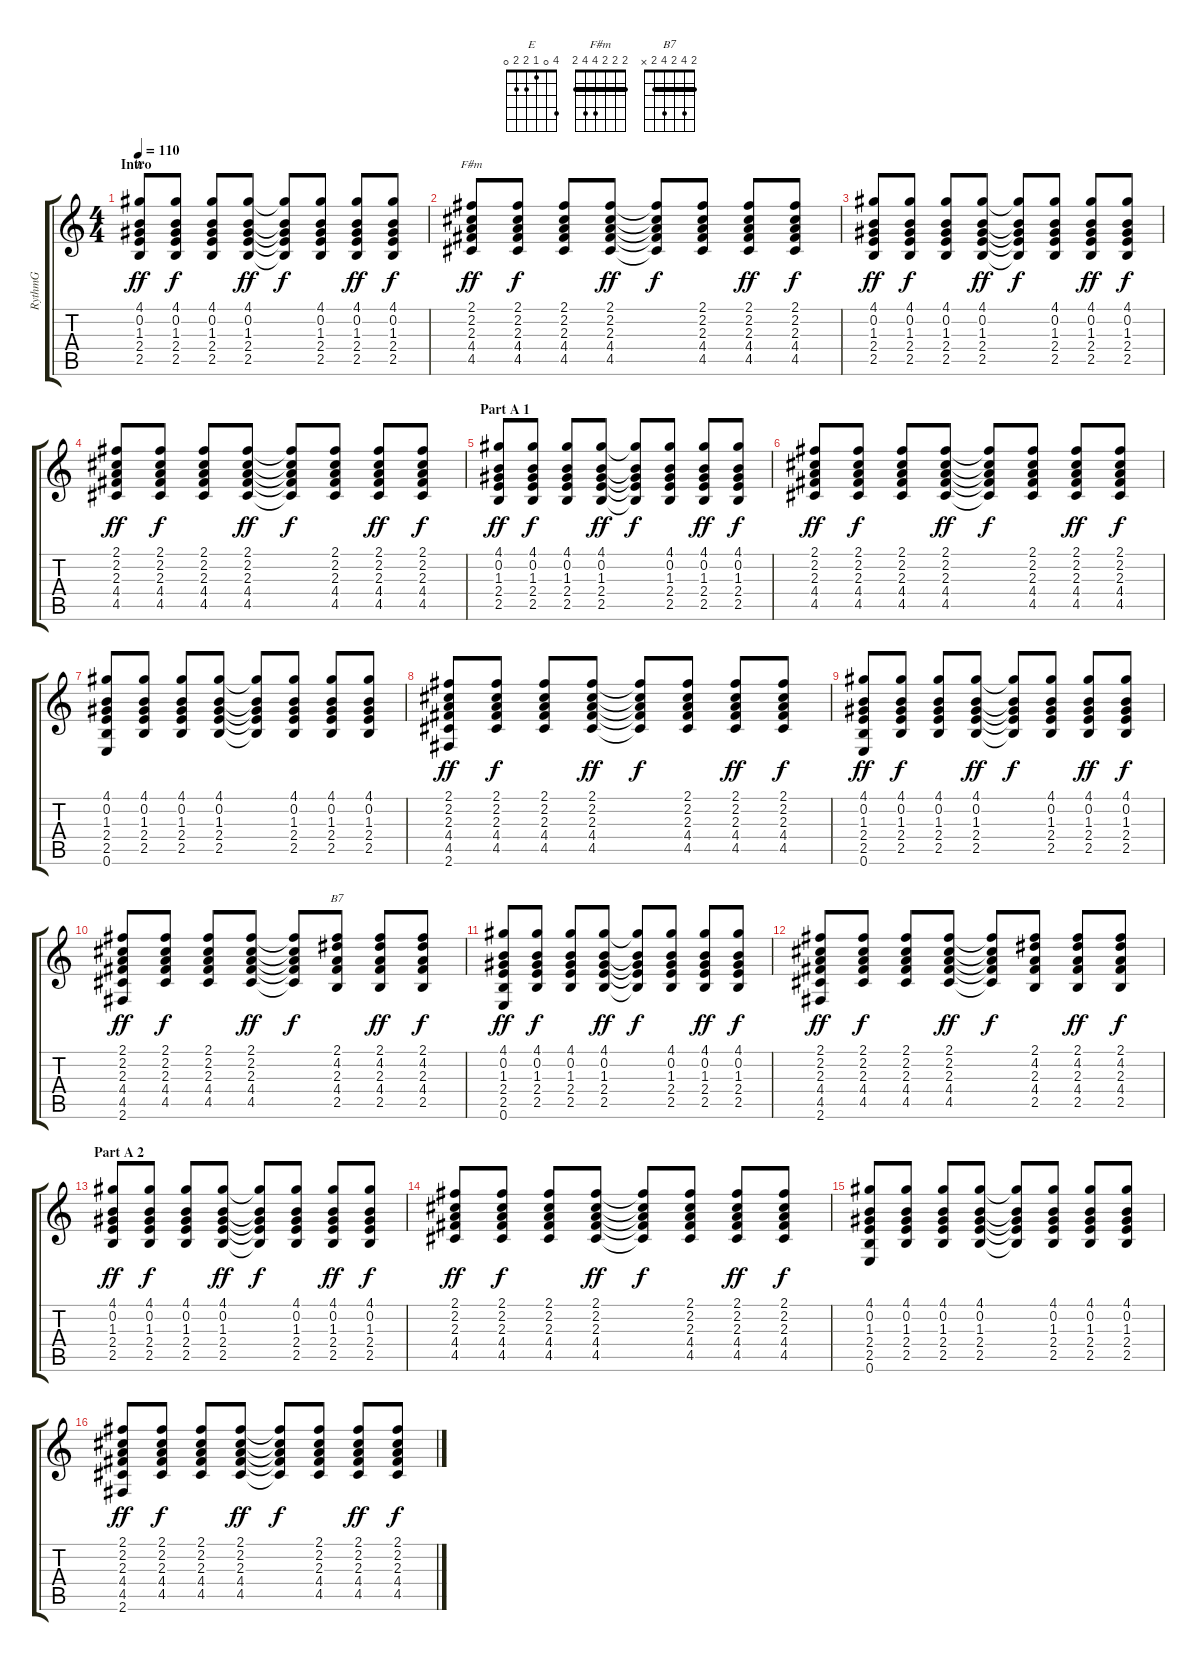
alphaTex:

\track ("RythmG" "RythmG") {instrument acousticguitarsteel}
\staff {score tabs}
\tuning (E4 B3 G3 D3 A2 E2) {hide}
\chord ("E" 4 0 1 2 2 0)
\chord ("F#m" 2 2 2 4 4 2) {barre 2}
\chord ("B7" 2 4 2 4 2 x) {barre 2}
\ts (4 4)
\section ("" "Intro")
\tempo 110
\clef g2
\ks c
(4.1 0.2 1.3 2.4 2.5).8{ch "E" dy ff instrument acousticguitarsteel} (4.1 0.2 1.3 2.4 2.5).8{dy f} (4.1 0.2 1.3 2.4 2.5).8 (4.1 0.2 1.3 2.4 2.5).8{dy ff} (4.1{t} 0.2{t} 1.3{t} 2.4{t} 2.5{t}).8{dy f} (4.1 0.2 1.3 2.4 2.5).8 (4.1 0.2 1.3 2.4 2.5).8{dy ff} (4.1 0.2 1.3 2.4 2.5).8{dy f} |
(2.1 2.2 2.3 4.4 4.5).8{ch "F#m" dy ff} (2.1 2.2 2.3 4.4 4.5).8{dy f} (2.1 2.2 2.3 4.4 4.5).8 (2.1 2.2 2.3 4.4 4.5).8{dy ff} (2.1{t} 2.2{t} 2.3{t} 4.4{t} 4.5{t}).8{dy f} (2.1 2.2 2.3 4.4 4.5).8 (2.1 2.2 2.3 4.4 4.5).8{dy ff} (2.1 2.2 2.3 4.4 4.5).8{dy f} |
(4.1 0.2 1.3 2.4 2.5).8{dy ff} (4.1 0.2 1.3 2.4 2.5).8{dy f} (4.1 0.2 1.3 2.4 2.5).8 (4.1 0.2 1.3 2.4 2.5).8{dy ff} (4.1{t} 0.2{t} 1.3{t} 2.4{t} 2.5{t}).8{dy f} (4.1 0.2 1.3 2.4 2.5).8 (4.1 0.2 1.3 2.4 2.5).8{dy ff} (4.1 0.2 1.3 2.4 2.5).8{dy f} |
(2.1 2.2 2.3 4.4 4.5).8{dy ff} (2.1 2.2 2.3 4.4 4.5).8{dy f} (2.1 2.2 2.3 4.4 4.5).8 (2.1 2.2 2.3 4.4 4.5).8{dy ff} (2.1{t} 2.2{t} 2.3{t} 4.4{t} 4.5{t}).8{dy f} (2.1 2.2 2.3 4.4 4.5).8 (2.1 2.2 2.3 4.4 4.5).8{dy ff} (2.1 2.2 2.3 4.4 4.5).8{dy f} |
\section ("" "Part A 1")
(4.1 0.2 1.3 2.4 2.5).8{dy ff} (4.1 0.2 1.3 2.4 2.5).8{dy f} (4.1 0.2 1.3 2.4 2.5).8 (4.1 0.2 1.3 2.4 2.5).8{dy ff} (4.1{t} 0.2{t} 1.3{t} 2.4{t} 2.5{t}).8{dy f} (4.1 0.2 1.3 2.4 2.5).8 (4.1 0.2 1.3 2.4 2.5).8{dy ff} (4.1 0.2 1.3 2.4 2.5).8{dy f} |
(2.1 2.2 2.3 4.4 4.5).8{dy ff} (2.1 2.2 2.3 4.4 4.5).8{dy f} (2.1 2.2 2.3 4.4 4.5).8 (2.1 2.2 2.3 4.4 4.5).8{dy ff} (2.1{t} 2.2{t} 2.3{t} 4.4{t} 4.5{t}).8{dy f} (2.1 2.2 2.3 4.4 4.5).8 (2.1 2.2 2.3 4.4 4.5).8{dy ff} (2.1 2.2 2.3 4.4 4.5).8{dy f} |
(4.1 0.2 1.3 2.4 2.5 0.6).8 (4.1 0.2 1.3 2.4 2.5).8 (4.1 0.2 1.3 2.4 2.5).8 (4.1 0.2 1.3 2.4 2.5).8 (4.1{t} 0.2{t} 1.3{t} 2.4{t} 2.5{t}).8 (4.1 0.2 1.3 2.4 2.5).8 (4.1 0.2 1.3 2.4 2.5).8 (4.1 0.2 1.3 2.4 2.5).8 |
(2.1 2.2 2.3 4.4 4.5 2.6).8{dy ff} (2.1 2.2 2.3 4.4 4.5).8{dy f} (2.1 2.2 2.3 4.4 4.5).8 (2.1 2.2 2.3 4.4 4.5).8{dy ff} (2.1{t} 2.2{t} 2.3{t} 4.4{t} 4.5{t}).8{dy f} (2.1 2.2 2.3 4.4 4.5).8 (2.1 2.2 2.3 4.4 4.5).8{dy ff} (2.1 2.2 2.3 4.4 4.5).8{dy f} |
(4.1 0.2 1.3 2.4 2.5 0.6).8{dy ff} (4.1 0.2 1.3 2.4 2.5).8{dy f} (4.1 0.2 1.3 2.4 2.5).8 (4.1 0.2 1.3 2.4 2.5).8{dy ff} (4.1{t} 0.2{t} 1.3{t} 2.4{t} 2.5{t}).8{dy f} (4.1 0.2 1.3 2.4 2.5).8 (4.1 0.2 1.3 2.4 2.5).8{dy ff} (4.1 0.2 1.3 2.4 2.5).8{dy f} |
(2.1 2.2 2.3 4.4 4.5 2.6).8{dy ff} (2.1 2.2 2.3 4.4 4.5).8{dy f} (2.1 2.2 2.3 4.4 4.5).8 (2.1 2.2 2.3 4.4 4.5).8{dy ff} (2.1{t} 2.2{t} 2.3{t} 4.4{t} 4.5{t}).8{dy f} (2.1 4.2 2.3 4.4 2.5).8{ch "B7"} (2.1 4.2 2.3 4.4 2.5).8{dy ff} (2.1 4.2 2.3 4.4 2.5).8{dy f} |
(4.1 0.2 1.3 2.4 2.5 0.6).8{dy ff} (4.1 0.2 1.3 2.4 2.5).8{dy f} (4.1 0.2 1.3 2.4 2.5).8 (4.1 0.2 1.3 2.4 2.5).8{dy ff} (4.1{t} 0.2{t} 1.3{t} 2.4{t} 2.5{t}).8{dy f} (4.1 0.2 1.3 2.4 2.5).8 (4.1 0.2 1.3 2.4 2.5).8{dy ff} (4.1 0.2 1.3 2.4 2.5).8{dy f} |
(2.1 2.2 2.3 4.4 4.5 2.6).8{dy ff} (2.1 2.2 2.3 4.4 4.5).8{dy f} (2.1 2.2 2.3 4.4 4.5).8 (2.1 2.2 2.3 4.4 4.5).8{dy ff} (2.1{t} 2.2{t} 2.3{t} 4.4{t} 4.5{t}).8{dy f} (2.1 4.2 2.3 4.4 2.5).8 (2.1 4.2 2.3 4.4 2.5).8{dy ff} (2.1 4.2 2.3 4.4 2.5).8{dy f} |
\section ("" "Part A 2")
(4.1 0.2 1.3 2.4 2.5).8{dy ff} (4.1 0.2 1.3 2.4 2.5).8{dy f} (4.1 0.2 1.3 2.4 2.5).8 (4.1 0.2 1.3 2.4 2.5).8{dy ff} (4.1{t} 0.2{t} 1.3{t} 2.4{t} 2.5{t}).8{dy f} (4.1 0.2 1.3 2.4 2.5).8 (4.1 0.2 1.3 2.4 2.5).8{dy ff} (4.1 0.2 1.3 2.4 2.5).8{dy f} |
(2.1 2.2 2.3 4.4 4.5).8{dy ff} (2.1 2.2 2.3 4.4 4.5).8{dy f} (2.1 2.2 2.3 4.4 4.5).8 (2.1 2.2 2.3 4.4 4.5).8{dy ff} (2.1{t} 2.2{t} 2.3{t} 4.4{t} 4.5{t}).8{dy f} (2.1 2.2 2.3 4.4 4.5).8 (2.1 2.2 2.3 4.4 4.5).8{dy ff} (2.1 2.2 2.3 4.4 4.5).8{dy f} |
(4.1 0.2 1.3 2.4 2.5 0.6).8 (4.1 0.2 1.3 2.4 2.5).8 (4.1 0.2 1.3 2.4 2.5).8 (4.1 0.2 1.3 2.4 2.5).8 (4.1{t} 0.2{t} 1.3{t} 2.4{t} 2.5{t}).8 (4.1 0.2 1.3 2.4 2.5).8 (4.1 0.2 1.3 2.4 2.5).8 (4.1 0.2 1.3 2.4 2.5).8 |
(2.1 2.2 2.3 4.4 4.5 2.6).8{dy ff} (2.1 2.2 2.3 4.4 4.5).8{dy f} (2.1 2.2 2.3 4.4 4.5).8 (2.1 2.2 2.3 4.4 4.5).8{dy ff} (2.1{t} 2.2{t} 2.3{t} 4.4{t} 4.5{t}).8{dy f} (2.1 2.2 2.3 4.4 4.5).8 (2.1 2.2 2.3 4.4 4.5).8{dy ff} (2.1 2.2 2.3 4.4 4.5).8{dy f}
